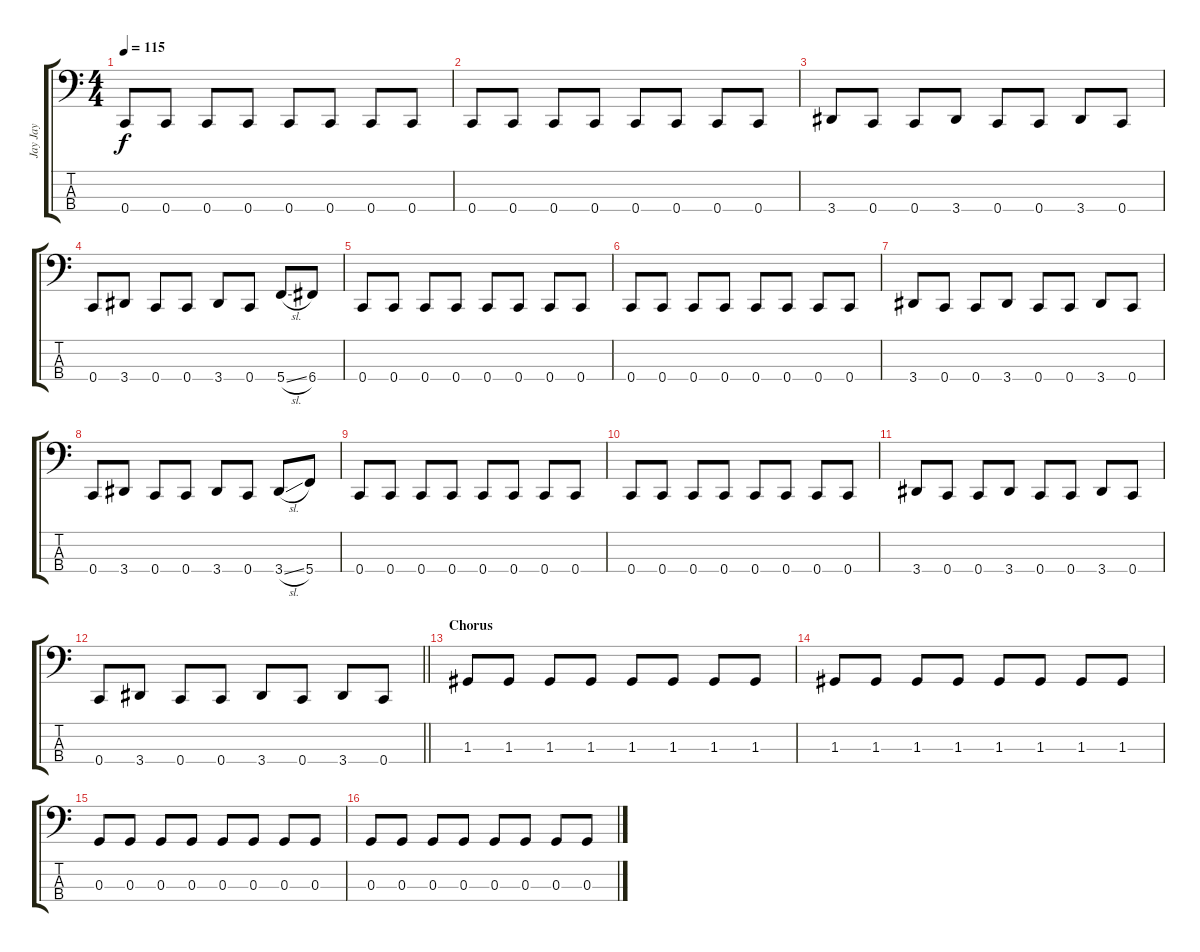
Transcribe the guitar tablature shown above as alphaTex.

\track ("Jay Jay" "Jay Jay") {instrument electricbasspick}
\staff {score tabs}
\tuning (F2 C2 G1 C1) {hide}
\ts (4 4)
\tempo 115
\clef f4
\ks c
0.4.8{dy f} 0.4.8 0.4.8 0.4.8 0.4.8 0.4.8 0.4.8 0.4.8 |
0.4.8 0.4.8 0.4.8 0.4.8 0.4.8 0.4.8 0.4.8 0.4.8 |
3.4.8 0.4.8 0.4.8 3.4.8 0.4.8 0.4.8 3.4.8 0.4.8 |
0.4.8 3.4.8 0.4.8 0.4.8 3.4.8 0.4.8 5.4{sl}.8 6.4.8 |
0.4.8 0.4.8 0.4.8 0.4.8 0.4.8 0.4.8 0.4.8 0.4.8 |
0.4.8 0.4.8 0.4.8 0.4.8 0.4.8 0.4.8 0.4.8 0.4.8 |
3.4.8 0.4.8 0.4.8 3.4.8 0.4.8 0.4.8 3.4.8 0.4.8 |
0.4.8 3.4.8 0.4.8 0.4.8 3.4.8 0.4.8 3.4{sl}.8 5.4.8 |
0.4.8 0.4.8 0.4.8 0.4.8 0.4.8 0.4.8 0.4.8 0.4.8 |
0.4.8 0.4.8 0.4.8 0.4.8 0.4.8 0.4.8 0.4.8 0.4.8 |
3.4.8 0.4.8 0.4.8 3.4.8 0.4.8 0.4.8 3.4.8 0.4.8 |
\barLineRight lightlight
0.4.8 3.4.8 0.4.8 0.4.8 3.4.8 0.4.8 3.4.8 0.4.8 |
\section ("" "Chorus")
1.3.8 1.3.8 1.3.8 1.3.8 1.3.8 1.3.8 1.3.8 1.3.8 |
1.3.8 1.3.8 1.3.8 1.3.8 1.3.8 1.3.8 1.3.8 1.3.8 |
0.3.8 0.3.8 0.3.8 0.3.8 0.3.8 0.3.8 0.3.8 0.3.8 |
0.3.8 0.3.8 0.3.8 0.3.8 0.3.8 0.3.8 0.3.8 0.3.8
